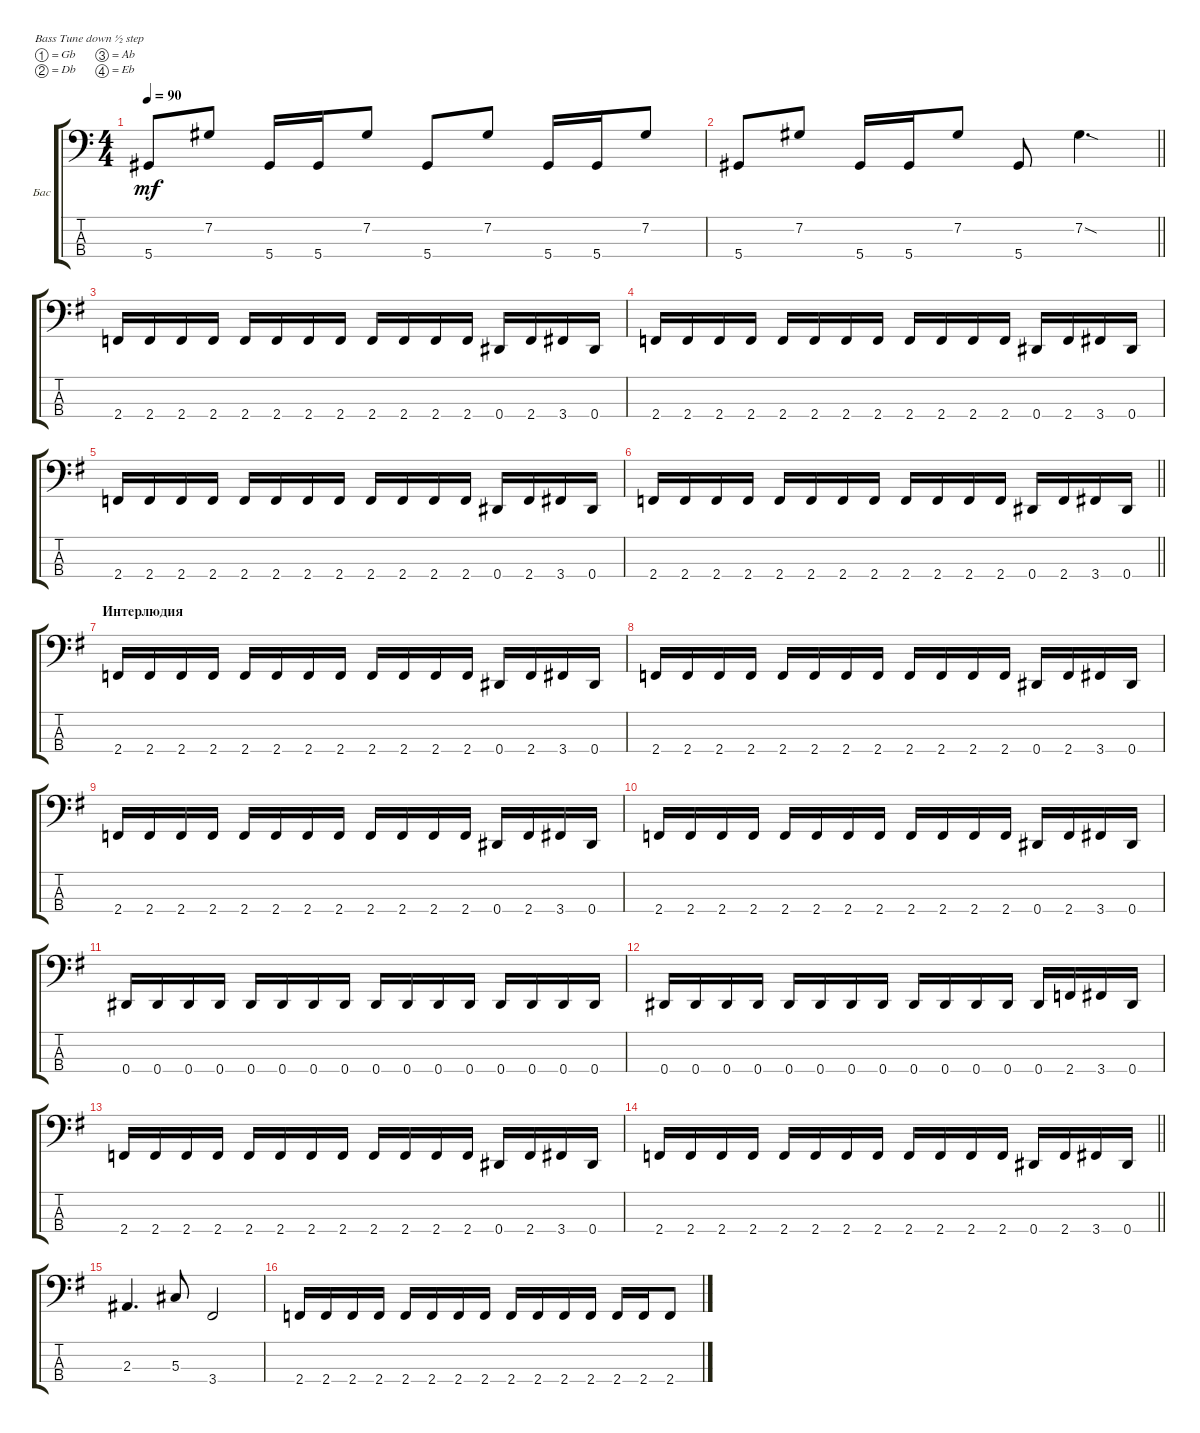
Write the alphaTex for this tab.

\bracketExtendMode groupsimilarinstruments
\firstSystemTrackNameOrientation horizontal
\otherSystemsTrackNameOrientation horizontal
\track ("Алик Грановский" "Бас") {instrument electricbassfinger}
\staff {score tabs}
\tuning (Gb2 Db2 Ab1 Eb1)
\ts (4 4)
\tempo 90
\clef f4
\ks c
5.4.8{dy mf} 7.2.8 5.4.16 5.4.16 7.2.8 5.4.8 7.2.8 5.4.16 5.4.16 7.2.8 |
\barLineRight lightlight
5.4.8 7.2.8 5.4.16 5.4.16 7.2.8 5.4.8 7.2{sod}.4{d} |
\ks eminor
2.4.16 2.4.16 2.4.16 2.4.16 2.4.16 2.4.16 2.4.16 2.4.16 2.4.16 2.4.16 2.4.16 2.4.16 0.4.16 2.4.16 3.4.16 0.4.16 |
2.4.16 2.4.16 2.4.16 2.4.16 2.4.16 2.4.16 2.4.16 2.4.16 2.4.16 2.4.16 2.4.16 2.4.16 0.4.16 2.4.16 3.4.16 0.4.16 |
2.4.16 2.4.16 2.4.16 2.4.16 2.4.16 2.4.16 2.4.16 2.4.16 2.4.16 2.4.16 2.4.16 2.4.16 0.4.16 2.4.16 3.4.16 0.4.16 |
\barLineRight lightlight
2.4.16 2.4.16 2.4.16 2.4.16 2.4.16 2.4.16 2.4.16 2.4.16 2.4.16 2.4.16 2.4.16 2.4.16 0.4.16 2.4.16 3.4.16 0.4.16 |
\section ("" "Интерлюдия")
2.4.16 2.4.16 2.4.16 2.4.16 2.4.16 2.4.16 2.4.16 2.4.16 2.4.16 2.4.16 2.4.16 2.4.16 0.4.16 2.4.16 3.4.16 0.4.16 |
2.4.16 2.4.16 2.4.16 2.4.16 2.4.16 2.4.16 2.4.16 2.4.16 2.4.16 2.4.16 2.4.16 2.4.16 0.4.16 2.4.16 3.4.16 0.4.16 |
2.4.16 2.4.16 2.4.16 2.4.16 2.4.16 2.4.16 2.4.16 2.4.16 2.4.16 2.4.16 2.4.16 2.4.16 0.4.16 2.4.16 3.4.16 0.4.16 |
2.4.16 2.4.16 2.4.16 2.4.16 2.4.16 2.4.16 2.4.16 2.4.16 2.4.16 2.4.16 2.4.16 2.4.16 0.4.16 2.4.16 3.4.16 0.4.16 |
0.4.16 0.4.16 0.4.16 0.4.16 0.4.16 0.4.16 0.4.16 0.4.16 0.4.16 0.4.16 0.4.16 0.4.16 0.4.16 0.4.16 0.4.16 0.4.16 |
0.4.16 0.4.16 0.4.16 0.4.16 0.4.16 0.4.16 0.4.16 0.4.16 0.4.16 0.4.16 0.4.16 0.4.16 0.4.16 2.4.16 3.4.16 0.4.16 |
2.4.16 2.4.16 2.4.16 2.4.16 2.4.16 2.4.16 2.4.16 2.4.16 2.4.16 2.4.16 2.4.16 2.4.16 0.4.16 2.4.16 3.4.16 0.4.16 |
\barLineRight lightlight
2.4.16 2.4.16 2.4.16 2.4.16 2.4.16 2.4.16 2.4.16 2.4.16 2.4.16 2.4.16 2.4.16 2.4.16 0.4.16 2.4.16 3.4.16 0.4.16 |
2.3.4{d} 5.3.8 3.4.2 |
2.4.16 2.4.16 2.4.16 2.4.16 2.4.16 2.4.16 2.4.16 2.4.16 2.4.16 2.4.16 2.4.16 2.4.16 2.4.16 2.4.16 2.4.8
